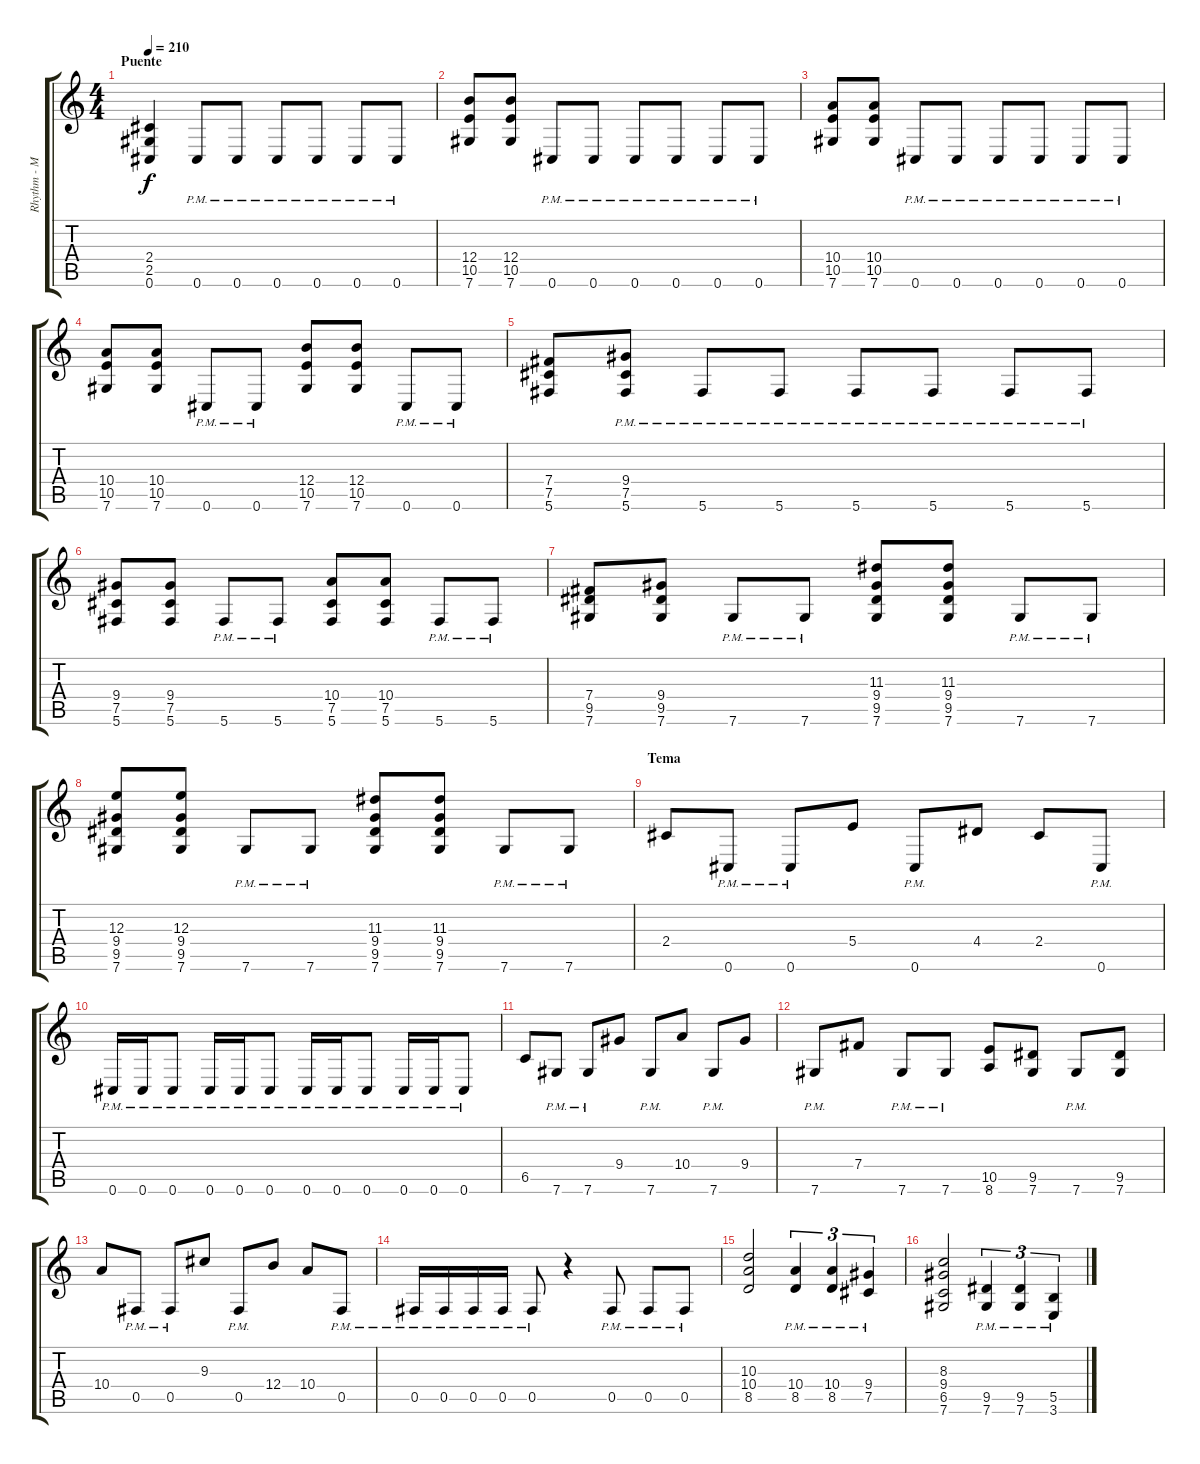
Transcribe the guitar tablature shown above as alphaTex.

\track ("Rhythm - Mike Martin" "Rhythm - M") {instrument distortionguitar}
\staff {score tabs}
\tuning (Db4 Ab3 E3 B2 Gb2 Db2) {hide}
\ts (4 4)
\section ("" "Puente")
\tempo 210
\clef g2
\ks c
(2.4 2.5 0.6).4{dy f} 0.6{pm}.8 0.6{pm}.8 0.6{pm}.8 0.6{pm}.8 0.6{pm}.8 0.6{pm}.8 |
(12.4 10.5 7.6).8 (12.4 10.5 7.6).8 0.6{pm}.8 0.6{pm}.8 0.6{pm}.8 0.6{pm}.8 0.6{pm}.8 0.6{pm}.8 |
(10.4 10.5 7.6).8 (10.4 10.5 7.6).8 0.6{pm}.8 0.6{pm}.8 0.6{pm}.8 0.6{pm}.8 0.6{pm}.8 0.6{pm}.8 |
(10.4 10.5 7.6).8 (10.4 10.5 7.6).8 0.6{pm}.8 0.6{pm}.8 (12.4 10.5 7.6).8 (12.4 10.5 7.6).8 0.6{pm}.8 0.6{pm}.8 |
(7.4 7.5 5.6).8 (9.4 7.5 5.6{pm}).8 5.6{pm}.8 5.6{pm}.8 5.6{pm}.8 5.6{pm}.8 5.6{pm}.8 5.6{pm}.8 |
(9.4 7.5 5.6).8 (9.4 7.5 5.6).8 5.6{pm}.8 5.6{pm}.8 (10.4 7.5 5.6).8 (10.4 7.5 5.6).8 5.6{pm}.8 5.6{pm}.8 |
(7.4 9.5 7.6).8 (9.4 9.5 7.6).8 7.6{pm}.8 7.6{pm}.8 (11.3 9.4 9.5 7.6).8 (11.3 9.4 9.5 7.6).8 7.6{pm}.8 7.6{pm}.8 |
(12.3 9.4 9.5 7.6).8 (12.3 9.4 9.5 7.6).8 7.6{pm}.8 7.6{pm}.8 (11.3 9.4 9.5 7.6).8 (11.3 9.4 9.5 7.6).8 7.6{pm}.8 7.6{pm}.8 |
\section ("" "Tema")
2.4.8 0.6{pm}.8 0.6{pm}.8 5.4.8 0.6{pm}.8 4.4.8 2.4.8 0.6{pm}.8 |
0.6{pm}.16 0.6{pm}.16 0.6{pm}.8 0.6{pm}.16 0.6{pm}.16 0.6{pm}.8 0.6{pm}.16 0.6{pm}.16 0.6{pm}.8 0.6{pm}.16 0.6{pm}.16 0.6{pm}.8 |
6.5.8 7.6{pm}.8 7.6{pm}.8 9.4.8 7.6{pm}.8 10.4.8 7.6{pm}.8 9.4.8 |
7.6{pm}.8 7.4.8 7.6{pm}.8 7.6{pm}.8 (10.5 8.6).8 (9.5 7.6).8 7.6{pm}.8 (9.5 7.6).8 |
10.4.8 0.5{pm}.8 0.5{pm}.8 9.3.8 0.5{pm}.8 12.4.8 10.4.8 0.5{pm}.8 |
0.5{pm}.16 0.5{pm}.16 0.5{pm}.16 0.5{pm}.16 0.5{pm}.8 r.4 0.5{pm}.8 0.5{pm}.8 0.5{pm}.8 |
(10.3 10.4 8.5).2 (10.4{pm} 8.5{pm}).4{tu (3 2)} (10.4{pm} 8.5{pm}).4{tu (3 2)} (9.4{pm} 7.5{pm}).4{tu (3 2)} |
(8.3 9.4 6.5 7.6).2 (9.5{pm} 7.6{pm}).4{tu (3 2)} (9.5{pm} 7.6{pm}).4{tu (3 2)} (5.5{pm} 3.6{pm}).4{tu (3 2)}
